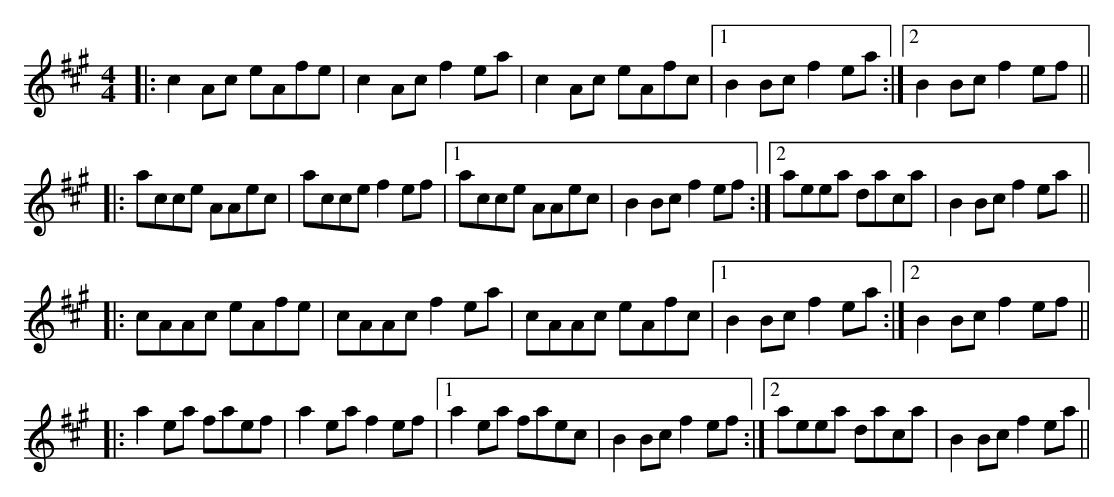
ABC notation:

X:1
M:4/4
K:A
|:c2Ac eAfe|c2Ac f2ea|c2Ac eAfc|1 B2Bc f2ea:|2 B2Bc f2ef||
|:acce AAec|acce f2ef|1 acce AAec|B2Bc f2ef:|2 aeea daca|B2Bc f2ea||
|:cAAc eAfe|cAAc f2ea|cAAc eAfc|1 B2Bc f2ea:|2 B2Bc f2ef||
|:a2ea faef|a2ea f2ef|1 a2ea faec|B2Bc f2ef:|2 aeea daca|B2Bc f2ea||
